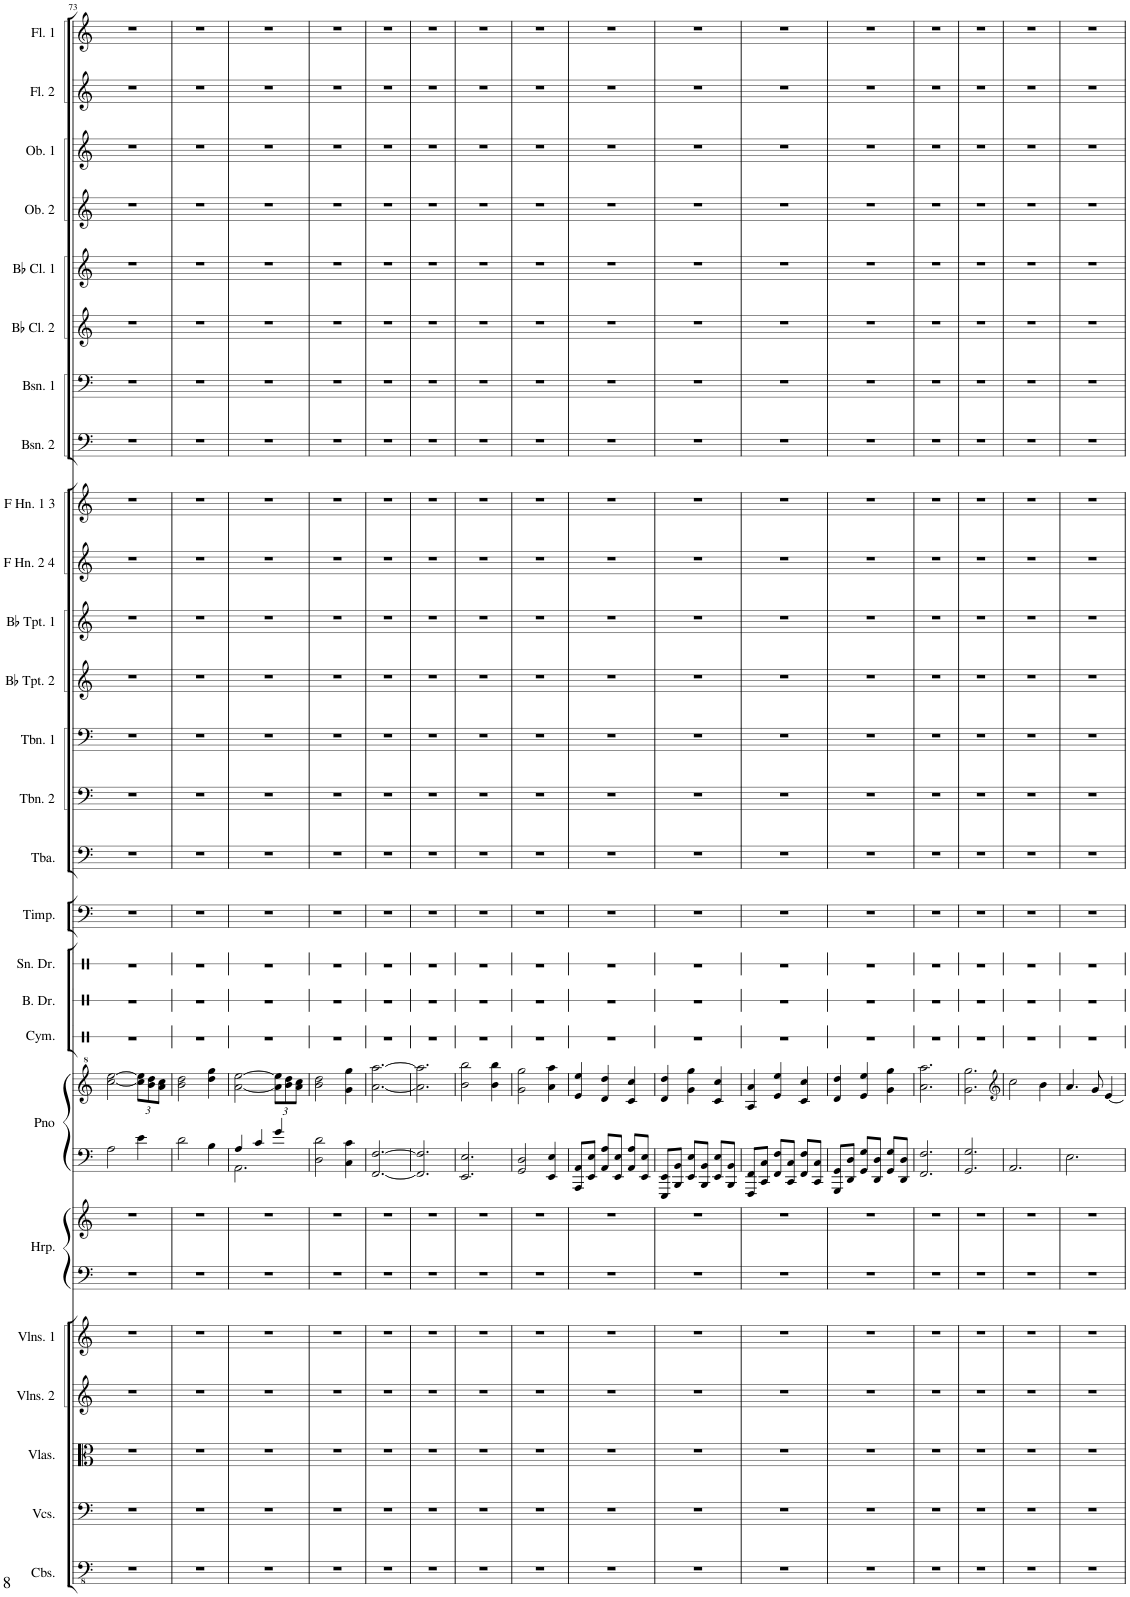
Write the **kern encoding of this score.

**kern	**kern	**kern	**kern	**kern	**kern	**kern	**kern	**kern	**kern	**kern	**kern	**kern	**kern	**kern	**kern	**kern	**kern	**kern	**kern	**kern	**kern	**kern	**kern	**kern	**kern	**kern	**kern
*part26	*part25	*part24	*part23	*part22	*part21	*part21	*part20	*part20	*part19	*part18	*part17	*part16	*part15	*part14	*part13	*part12	*part11	*part10	*part9	*part8	*part7	*part6	*part5	*part4	*part3	*part2	*part1
*staff28	*staff27	*staff26	*staff25	*staff24	*staff23	*staff22	*staff21	*staff20	*staff19	*staff18	*staff17	*staff16	*staff15	*staff14	*staff13	*staff12	*staff11	*staff10	*staff9	*staff8	*staff7	*staff6	*staff5	*staff4	*staff3	*staff2	*staff1
*I"Contrabasses	*I"Violoncellos	*I"Violas	*I"Violins 2	*I"Violins 1	*I"Harp	*	*I"Piano	*	*I"Cymbal	*I"Bass Drum	*I"Snare Drum	*I"Timpani	*I"Tuba	*I"Trombone 2	*I"Trombone 1	*I"Bb Trumpet 2	*I"Bb Trumpet 1	*I"F Horn 2 &amp; 4	*I"F Horn 1 &amp; 3	*I"Bassoon 2	*I"Bassoon 1	*I"Bb Clarinet 2	*I"Bb Clarinet 1	*I"Oboe 2	*I"Oboe 1	*I"Flute 2	*I"Flute 1
*I'Cbs.	*I'Vcs.	*I'Vlas.	*I'Vlns. 2	*I'Vlns. 1	*I'Hrp.	*	*I'Pno	*	*I'Cym.	*I'B. Dr.	*I'Sn. Dr.	*I'Timp.	*I'Tba.	*I'Tbn. 2	*I'Tbn. 1	*I'Bb Tpt. 2	*I'Bb Tpt. 1	*I'F Hn. 2 4	*I'F Hn. 1 3	*I'Bsn. 2	*I'Bsn. 1	*I'Bb Cl. 2	*I'Bb Cl. 1	*I'Ob. 2	*I'Ob. 1	*I'Fl. 2	*I'Fl. 1
!!LO:PB:g=z
*clefFv4	*clefF4	*clefC3	*clefG2	*clefG2	*clefF4	*clefG2	*clefF4	*clefG^2	*clefX	*clefX	*clefX	*clefF4	*clefF4	*clefF4	*clefF4	*clefG2	*clefG2	*clefG2	*clefG2	*clefF4	*clefF4	*clefG2	*clefG2	*clefG2	*clefG2	*clefG2	*clefG2
*	*	*	*	*	*	*	*	*	*	*	*	*	*	*	*	*ITrd1c2	*ITrd1c2	*ITrd4c7	*ITrd4c7	*	*	*ITrd1c2	*ITrd1c2	*	*	*	*
*k[]	*k[]	*k[]	*k[]	*k[]	*k[]	*k[]	*k[]	*k[]	*k[]	*k[]	*k[]	*k[]	*k[]	*k[]	*k[]	*k[]	*k[]	*k[]	*k[]	*k[]	*k[]	*k[]	*k[]	*k[]	*k[]	*k[]	*k[]
*M3/4	*M3/4	*M3/4	*M3/4	*M3/4	*M3/4	*M3/4	*M3/4	*M3/4	*M3/4	*M3/4	*M3/4	*M3/4	*M3/4	*M3/4	*M3/4	*M3/4	*M3/4	*M3/4	*M3/4	*M3/4	*M3/4	*M3/4	*M3/4	*M3/4	*M3/4	*M3/4	*M3/4
=73	=73	=73	=73	=73	=73	=73	=73	=73	=73	=73	=73	=73	=73	=73	=73	=73	=73	=73	=73	=73	=73	=73	=73	=73	=73	=73	=73
2.r	2.r	2.r	2.r	2.r	2.r	2.r	2A\	[2ccc\ [2eee\	2.r	2.r	2.r	2.r	2.r	2.r	2.r	2.r	2.r	2.r	2.r	2.r	2.r	2.r	2.r	2.r	2.r	2.r	2.r
*	*	*	*	*	*	*	*	*Xbrackettup	*	*	*	*	*	*	*	*	*	*	*	*	*	*	*	*	*	*	*
.	.	.	.	.	.	.	4e\	12ccc\] 12eee\]L	.	.	.	.	.	.	.	.	.	.	.	.	.	.	.	.	.	.	.
.	.	.	.	.	.	.	.	12bb\ 12ddd\	.	.	.	.	.	.	.	.	.	.	.	.	.	.	.	.	.	.	.
.	.	.	.	.	.	.	.	12aa\ 12ccc\J	.	.	.	.	.	.	.	.	.	.	.	.	.	.	.	.	.	.	.
=74	=74	=74	=74	=74	=74	=74	=74	=74	=74	=74	=74	=74	=74	=74	=74	=74	=74	=74	=74	=74	=74	=74	=74	=74	=74	=74	=74
2.r	2.r	2.r	2.r	2.r	2.r	2.r	2d\	2bb\ 2ddd\	2.r	2.r	2.r	2.r	2.r	2.r	2.r	2.r	2.r	2.r	2.r	2.r	2.r	2.r	2.r	2.r	2.r	2.r	2.r
.	.	.	.	.	.	.	4B\	4ddd\ 4ggg\	.	.	.	.	.	.	.	.	.	.	.	.	.	.	.	.	.	.	.
=75	=75	=75	=75	=75	=75	=75	=75	=75	=75	=75	=75	=75	=75	=75	=75	=75	=75	=75	=75	=75	=75	=75	=75	=75	=75	=75	=75
*	*	*	*	*	*	*	*^	*	*	*	*	*	*	*	*	*	*	*	*	*	*	*	*	*	*	*	*
2.r	2.r	2.r	2.r	2.r	2.r	2.r	4A/	2.AA\	[2aa\ [2eee\	2.r	2.r	2.r	2.r	2.r	2.r	2.r	2.r	2.r	2.r	2.r	2.r	2.r	2.r	2.r	2.r	2.r	2.r	2.r
.	.	.	.	.	.	.	4c/	.	.	.	.	.	.	.	.	.	.	.	.	.	.	.	.	.	.	.	.	.
.	.	.	.	.	.	.	4g/	.	12aa\] 12eee\]L	.	.	.	.	.	.	.	.	.	.	.	.	.	.	.	.	.	.	.
.	.	.	.	.	.	.	.	.	12bb\ 12ddd\	.	.	.	.	.	.	.	.	.	.	.	.	.	.	.	.	.	.	.
.	.	.	.	.	.	.	.	.	12aa\ 12ccc\J	.	.	.	.	.	.	.	.	.	.	.	.	.	.	.	.	.	.	.
*	*	*	*	*	*	*	*v	*v	*	*	*	*	*	*	*	*	*	*	*	*	*	*	*	*	*	*	*	*
=76	=76	=76	=76	=76	=76	=76	=76	=76	=76	=76	=76	=76	=76	=76	=76	=76	=76	=76	=76	=76	=76	=76	=76	=76	=76	=76	=76
2.r	2.r	2.r	2.r	2.r	2.r	2.r	2D\ 2d\	2bb\ 2ddd\	2.r	2.r	2.r	2.r	2.r	2.r	2.r	2.r	2.r	2.r	2.r	2.r	2.r	2.r	2.r	2.r	2.r	2.r	2.r
.	.	.	.	.	.	.	4C\ 4c\	4gg\ 4ggg\	.	.	.	.	.	.	.	.	.	.	.	.	.	.	.	.	.	.	.
=77	=77	=77	=77	=77	=77	=77	=77	=77	=77	=77	=77	=77	=77	=77	=77	=77	=77	=77	=77	=77	=77	=77	=77	=77	=77	=77	=77
2.r	2.r	2.r	2.r	2.r	2.r	2.r	[2.FF/ [2.F/	[2.aa\ [2.aaa\	2.r	2.r	2.r	2.r	2.r	2.r	2.r	2.r	2.r	2.r	2.r	2.r	2.r	2.r	2.r	2.r	2.r	2.r	2.r
=78	=78	=78	=78	=78	=78	=78	=78	=78	=78	=78	=78	=78	=78	=78	=78	=78	=78	=78	=78	=78	=78	=78	=78	=78	=78	=78	=78
2.r	2.r	2.r	2.r	2.r	2.r	2.r	2.FF/] 2.F/]	2.aa\] 2.aaa\]	2.r	2.r	2.r	2.r	2.r	2.r	2.r	2.r	2.r	2.r	2.r	2.r	2.r	2.r	2.r	2.r	2.r	2.r	2.r
=79	=79	=79	=79	=79	=79	=79	=79	=79	=79	=79	=79	=79	=79	=79	=79	=79	=79	=79	=79	=79	=79	=79	=79	=79	=79	=79	=79
2.r	2.r	2.r	2.r	2.r	2.r	2.r	2.EE/ 2.E/	2bb\ 2bbb\	2.r	2.r	2.r	2.r	2.r	2.r	2.r	2.r	2.r	2.r	2.r	2.r	2.r	2.r	2.r	2.r	2.r	2.r	2.r
.	.	.	.	.	.	.	.	4bb\ 4bbb\	.	.	.	.	.	.	.	.	.	.	.	.	.	.	.	.	.	.	.
=80	=80	=80	=80	=80	=80	=80	=80	=80	=80	=80	=80	=80	=80	=80	=80	=80	=80	=80	=80	=80	=80	=80	=80	=80	=80	=80	=80
2.r	2.r	2.r	2.r	2.r	2.r	2.r	2GG/ 2D/	2gg\ 2ggg\	2.r	2.r	2.r	2.r	2.r	2.r	2.r	2.r	2.r	2.r	2.r	2.r	2.r	2.r	2.r	2.r	2.r	2.r	2.r
.	.	.	.	.	.	.	4EE/ 4E/	4aa\ 4aaa\	.	.	.	.	.	.	.	.	.	.	.	.	.	.	.	.	.	.	.
=81	=81	=81	=81	=81	=81	=81	=81	=81	=81	=81	=81	=81	=81	=81	=81	=81	=81	=81	=81	=81	=81	=81	=81	=81	=81	=81	=81
2.r	2.r	2.r	2.r	2.r	2.r	2.r	8AAA/ 8AA/L	4ee/ 4eee/	2.r	2.r	2.r	2.r	2.r	2.r	2.r	2.r	2.r	2.r	2.r	2.r	2.r	2.r	2.r	2.r	2.r	2.r	2.r
.	.	.	.	.	.	.	8EE/ 8E/J	.	.	.	.	.	.	.	.	.	.	.	.	.	.	.	.	.	.	.	.
.	.	.	.	.	.	.	8AA/ 8A/L	4dd/ 4ddd/	.	.	.	.	.	.	.	.	.	.	.	.	.	.	.	.	.	.	.
.	.	.	.	.	.	.	8EE/ 8E/J	.	.	.	.	.	.	.	.	.	.	.	.	.	.	.	.	.	.	.	.
.	.	.	.	.	.	.	8AA/ 8A/L	4cc/ 4ccc/	.	.	.	.	.	.	.	.	.	.	.	.	.	.	.	.	.	.	.
.	.	.	.	.	.	.	8EE/ 8E/J	.	.	.	.	.	.	.	.	.	.	.	.	.	.	.	.	.	.	.	.
=82	=82	=82	=82	=82	=82	=82	=82	=82	=82	=82	=82	=82	=82	=82	=82	=82	=82	=82	=82	=82	=82	=82	=82	=82	=82	=82	=82
2.r	2.r	2.r	2.r	2.r	2.r	2.r	8EEE/ 8EE/L	4dd/ 4ddd/	2.r	2.r	2.r	2.r	2.r	2.r	2.r	2.r	2.r	2.r	2.r	2.r	2.r	2.r	2.r	2.r	2.r	2.r	2.r
.	.	.	.	.	.	.	8BBB/ 8BB/J	.	.	.	.	.	.	.	.	.	.	.	.	.	.	.	.	.	.	.	.
.	.	.	.	.	.	.	8EE/ 8E/L	4gg\ 4ggg\	.	.	.	.	.	.	.	.	.	.	.	.	.	.	.	.	.	.	.
.	.	.	.	.	.	.	8BBB/ 8BB/J	.	.	.	.	.	.	.	.	.	.	.	.	.	.	.	.	.	.	.	.
.	.	.	.	.	.	.	8EE/ 8E/L	4cc/ 4ccc/	.	.	.	.	.	.	.	.	.	.	.	.	.	.	.	.	.	.	.
.	.	.	.	.	.	.	8BBB/ 8BB/J	.	.	.	.	.	.	.	.	.	.	.	.	.	.	.	.	.	.	.	.
=83	=83	=83	=83	=83	=83	=83	=83	=83	=83	=83	=83	=83	=83	=83	=83	=83	=83	=83	=83	=83	=83	=83	=83	=83	=83	=83	=83
2.r	2.r	2.r	2.r	2.r	2.r	2.r	8FFF/ 8FF/L	4a/ 4aa/	2.r	2.r	2.r	2.r	2.r	2.r	2.r	2.r	2.r	2.r	2.r	2.r	2.r	2.r	2.r	2.r	2.r	2.r	2.r
.	.	.	.	.	.	.	8CC/ 8C/J	.	.	.	.	.	.	.	.	.	.	.	.	.	.	.	.	.	.	.	.
.	.	.	.	.	.	.	8FF/ 8F/L	4ee/ 4eee/	.	.	.	.	.	.	.	.	.	.	.	.	.	.	.	.	.	.	.
.	.	.	.	.	.	.	8CC/ 8C/J	.	.	.	.	.	.	.	.	.	.	.	.	.	.	.	.	.	.	.	.
.	.	.	.	.	.	.	8FF/ 8F/L	4cc/ 4ccc/	.	.	.	.	.	.	.	.	.	.	.	.	.	.	.	.	.	.	.
.	.	.	.	.	.	.	8CC/ 8C/J	.	.	.	.	.	.	.	.	.	.	.	.	.	.	.	.	.	.	.	.
=84	=84	=84	=84	=84	=84	=84	=84	=84	=84	=84	=84	=84	=84	=84	=84	=84	=84	=84	=84	=84	=84	=84	=84	=84	=84	=84	=84
2.r	2.r	2.r	2.r	2.r	2.r	2.r	8GGG/ 8GG/L	4dd/ 4ddd/	2.r	2.r	2.r	2.r	2.r	2.r	2.r	2.r	2.r	2.r	2.r	2.r	2.r	2.r	2.r	2.r	2.r	2.r	2.r
.	.	.	.	.	.	.	8DD/ 8D/J	.	.	.	.	.	.	.	.	.	.	.	.	.	.	.	.	.	.	.	.
.	.	.	.	.	.	.	8GG/ 8G/L	4ee/ 4eee/	.	.	.	.	.	.	.	.	.	.	.	.	.	.	.	.	.	.	.
.	.	.	.	.	.	.	8DD/ 8D/J	.	.	.	.	.	.	.	.	.	.	.	.	.	.	.	.	.	.	.	.
.	.	.	.	.	.	.	8GG/ 8G/L	4gg\ 4ggg\	.	.	.	.	.	.	.	.	.	.	.	.	.	.	.	.	.	.	.
.	.	.	.	.	.	.	8DD/ 8D/J	.	.	.	.	.	.	.	.	.	.	.	.	.	.	.	.	.	.	.	.
=85	=85	=85	=85	=85	=85	=85	=85	=85	=85	=85	=85	=85	=85	=85	=85	=85	=85	=85	=85	=85	=85	=85	=85	=85	=85	=85	=85
2.r	2.r	2.r	2.r	2.r	2.r	2.r	2.FF/ 2.F/	2.aa\ 2.aaa\	2.r	2.r	2.r	2.r	2.r	2.r	2.r	2.r	2.r	2.r	2.r	2.r	2.r	2.r	2.r	2.r	2.r	2.r	2.r
=86	=86	=86	=86	=86	=86	=86	=86	=86	=86	=86	=86	=86	=86	=86	=86	=86	=86	=86	=86	=86	=86	=86	=86	=86	=86	=86	=86
2.r	2.r	2.r	2.r	2.r	2.r	2.r	2.GG/ 2.G/	2.gg\ 2.ggg\	2.r	2.r	2.r	2.r	2.r	2.r	2.r	2.r	2.r	2.r	2.r	2.r	2.r	2.r	2.r	2.r	2.r	2.r	2.r
=87	=87	=87	=87	=87	=87	=87	=87	=87	=87	=87	=87	=87	=87	=87	=87	=87	=87	=87	=87	=87	=87	=87	=87	=87	=87	=87	=87
*	*	*	*	*	*	*	*	*clefG2	*	*	*	*	*	*	*	*	*	*	*	*	*	*	*	*	*	*	*
2.r	2.r	2.r	2.r	2.r	2.r	2.r	2.AA/	2cc\	2.r	2.r	2.r	2.r	2.r	2.r	2.r	2.r	2.r	2.r	2.r	2.r	2.r	2.r	2.r	2.r	2.r	2.r	2.r
.	.	.	.	.	.	.	.	4b\	.	.	.	.	.	.	.	.	.	.	.	.	.	.	.	.	.	.	.
=88	=88	=88	=88	=88	=88	=88	=88	=88	=88	=88	=88	=88	=88	=88	=88	=88	=88	=88	=88	=88	=88	=88	=88	=88	=88	=88	=88
2.r	2.r	2.r	2.r	2.r	2.r	2.r	2.E\	4.a/	2.r	2.r	2.r	2.r	2.r	2.r	2.r	2.r	2.r	2.r	2.r	2.r	2.r	2.r	2.r	2.r	2.r	2.r	2.r
.	.	.	.	.	.	.	.	8g/	.	.	.	.	.	.	.	.	.	.	.	.	.	.	.	.	.	.	.
.	.	.	.	.	.	.	.	[4e/	.	.	.	.	.	.	.	.	.	.	.	.	.	.	.	.	.	.	.
=	=	=	=	=	=	=	=	=	=	=	=	=	=	=	=	=	=	=	=	=	=	=	=	=	=	=	=
*-	*-	*-	*-	*-	*-	*-	*-	*-	*-	*-	*-	*-	*-	*-	*-	*-	*-	*-	*-	*-	*-	*-	*-	*-	*-	*-	*-
